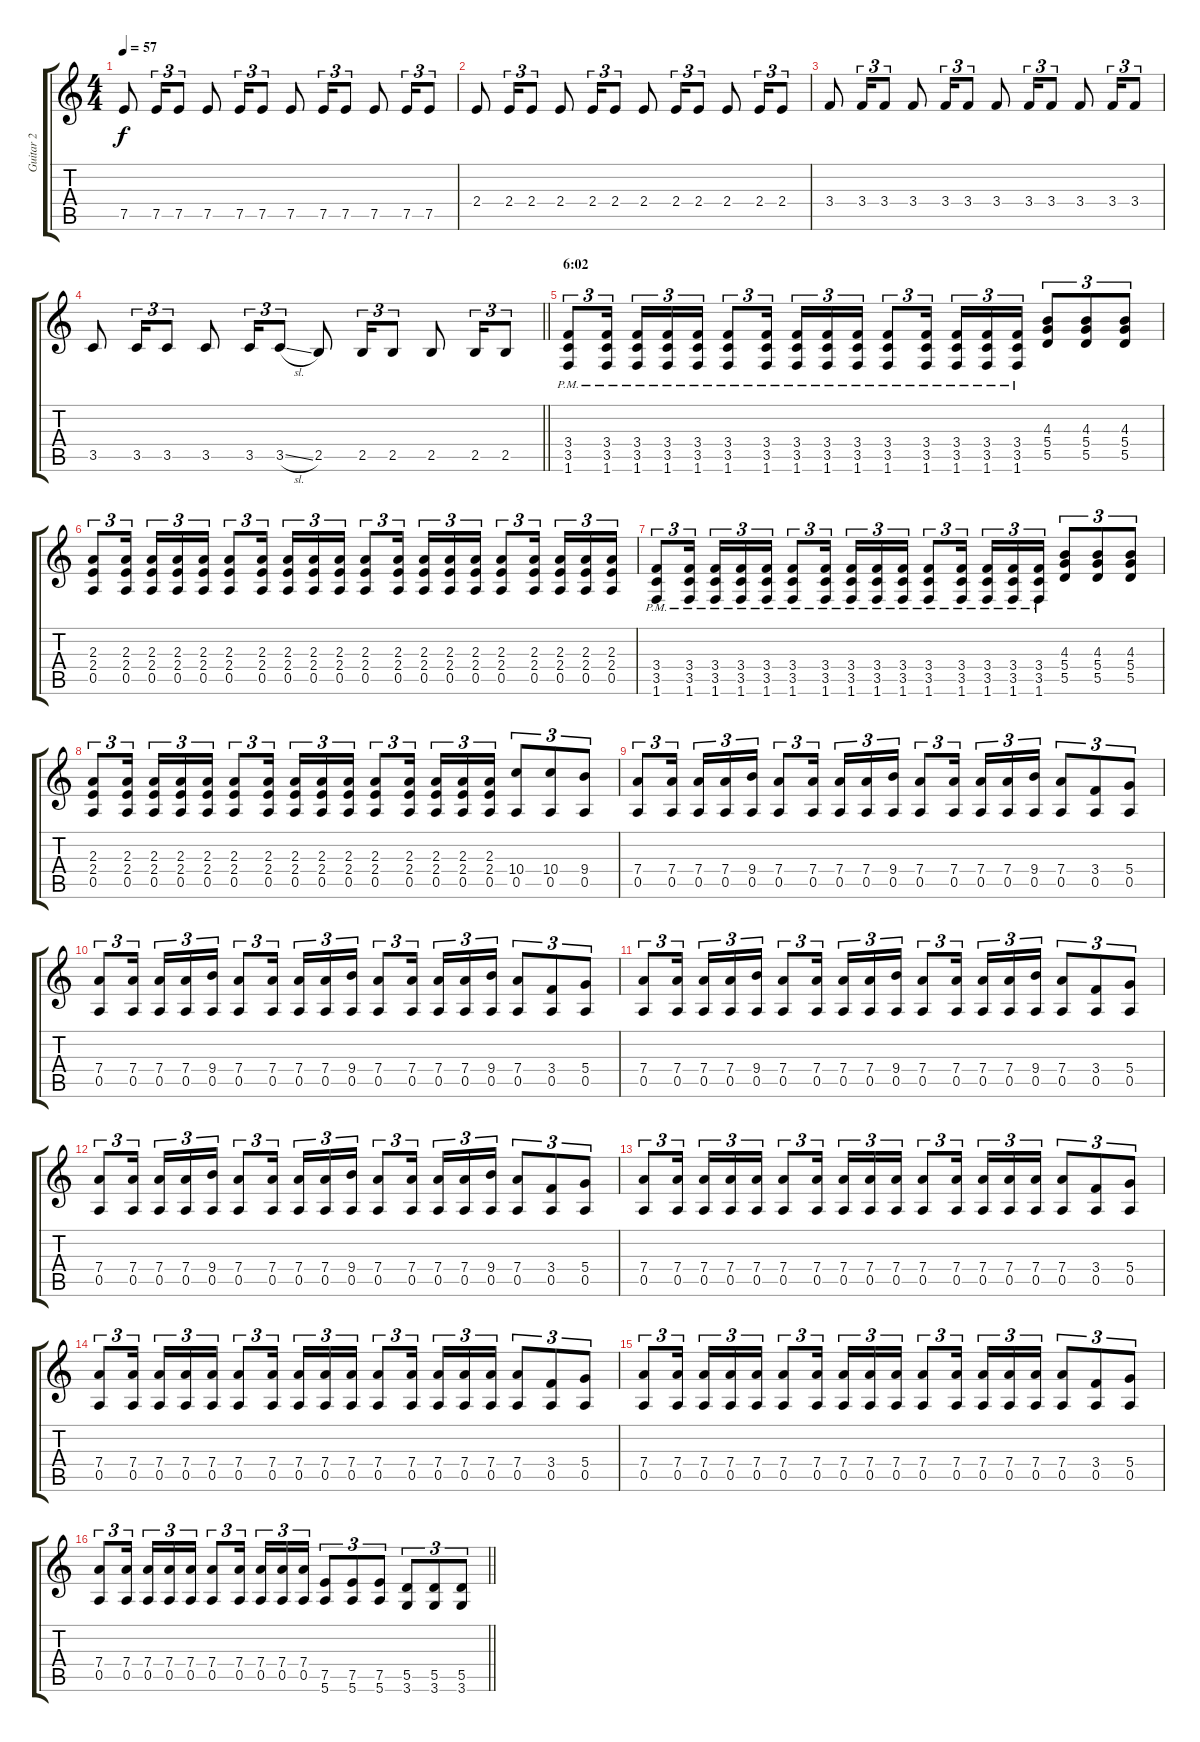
\track ("Guitar 2" "Guitar 2") {instrument acousticguitarsteel}
\staff {score tabs}
\tuning (E4 B3 G3 D3 A2 E2) {hide}
\ts (4 4)
\tempo 57
\clef g2
\ks c
7.5.8{dy f} 7.5.16{tu (3 2)} 7.5.8{tu (3 2)} 7.5.8 7.5.16{tu (3 2)} 7.5.8{tu (3 2)} 7.5.8 7.5.16{tu (3 2)} 7.5.8{tu (3 2)} 7.5.8 7.5.16{tu (3 2)} 7.5.8{tu (3 2)} |
2.4.8 2.4.16{tu (3 2)} 2.4.8{tu (3 2)} 2.4.8 2.4.16{tu (3 2)} 2.4.8{tu (3 2)} 2.4.8 2.4.16{tu (3 2)} 2.4.8{tu (3 2)} 2.4.8 2.4.16{tu (3 2)} 2.4.8{tu (3 2)} |
3.4.8 3.4.16{tu (3 2)} 3.4.8{tu (3 2)} 3.4.8 3.4.16{tu (3 2)} 3.4.8{tu (3 2)} 3.4.8 3.4.16{tu (3 2)} 3.4.8{tu (3 2)} 3.4.8 3.4.16{tu (3 2)} 3.4.8{tu (3 2)} |
\barLineRight lightlight
3.5.8 3.5.16{tu (3 2)} 3.5.8{tu (3 2)} 3.5.8 3.5.16{tu (3 2)} 3.5{sl}.8{tu (3 2)} 2.5.8 2.5.16{tu (3 2)} 2.5.8{tu (3 2)} 2.5.8 2.5.16{tu (3 2)} 2.5.8{tu (3 2)} |
\section ("" "6:02")
(3.4{pm} 3.5{pm} 1.6{pm}).8{tu (3 2)} (3.4{pm} 3.5{pm} 1.6{pm}).16{tu (3 2) beam splitsecondary} (3.4{pm} 3.5{pm} 1.6{pm}).16{tu (3 2)} (3.4{pm} 3.5{pm} 1.6{pm}).16{tu (3 2)} (3.4{pm} 3.5{pm} 1.6{pm}).16{tu (3 2)} (3.4{pm} 3.5{pm} 1.6{pm}).8{tu (3 2)} (3.4{pm} 3.5{pm} 1.6{pm}).16{tu (3 2) beam splitsecondary} (3.4{pm} 3.5{pm} 1.6{pm}).16{tu (3 2)} (3.4{pm} 3.5{pm} 1.6{pm}).16{tu (3 2)} (3.4{pm} 3.5{pm} 1.6{pm}).16{tu (3 2)} (3.4{pm} 3.5{pm} 1.6{pm}).8{tu (3 2)} (3.4{pm} 3.5{pm} 1.6{pm}).16{tu (3 2) beam splitsecondary} (3.4{pm} 3.5{pm} 1.6{pm}).16{tu (3 2)} (3.4{pm} 3.5{pm} 1.6{pm}).16{tu (3 2)} (3.4{pm} 3.5{pm} 1.6{pm}).16{tu (3 2)} (4.3 5.4 5.5).8{tu (3 2)} (4.3 5.4 5.5).8{tu (3 2)} (4.3 5.4 5.5).8{tu (3 2)} |
(2.3 2.4 0.5).8{tu (3 2)} (2.3 2.4 0.5).16{tu (3 2) beam splitsecondary} (2.3 2.4 0.5).16{tu (3 2)} (2.3 2.4 0.5).16{tu (3 2)} (2.3 2.4 0.5).16{tu (3 2)} (2.3 2.4 0.5).8{tu (3 2)} (2.3 2.4 0.5).16{tu (3 2) beam splitsecondary} (2.3 2.4 0.5).16{tu (3 2)} (2.3 2.4 0.5).16{tu (3 2)} (2.3 2.4 0.5).16{tu (3 2)} (2.3 2.4 0.5).8{tu (3 2)} (2.3 2.4 0.5).16{tu (3 2) beam splitsecondary} (2.3 2.4 0.5).16{tu (3 2)} (2.3 2.4 0.5).16{tu (3 2)} (2.3 2.4 0.5).16{tu (3 2)} (2.3 2.4 0.5).8{tu (3 2)} (2.3 2.4 0.5).16{tu (3 2) beam splitsecondary} (2.3 2.4 0.5).16{tu (3 2)} (2.3 2.4 0.5).16{tu (3 2)} (2.3 2.4 0.5).16{tu (3 2)} |
(3.4{pm} 3.5{pm} 1.6{pm}).8{tu (3 2)} (3.4{pm} 3.5{pm} 1.6{pm}).16{tu (3 2) beam splitsecondary} (3.4{pm} 3.5{pm} 1.6{pm}).16{tu (3 2)} (3.4{pm} 3.5{pm} 1.6{pm}).16{tu (3 2)} (3.4{pm} 3.5{pm} 1.6{pm}).16{tu (3 2)} (3.4{pm} 3.5{pm} 1.6{pm}).8{tu (3 2)} (3.4{pm} 3.5{pm} 1.6{pm}).16{tu (3 2) beam splitsecondary} (3.4{pm} 3.5{pm} 1.6{pm}).16{tu (3 2)} (3.4{pm} 3.5{pm} 1.6{pm}).16{tu (3 2)} (3.4{pm} 3.5{pm} 1.6{pm}).16{tu (3 2)} (3.4{pm} 3.5{pm} 1.6{pm}).8{tu (3 2)} (3.4{pm} 3.5{pm} 1.6{pm}).16{tu (3 2) beam splitsecondary} (3.4{pm} 3.5{pm} 1.6{pm}).16{tu (3 2)} (3.4{pm} 3.5{pm} 1.6{pm}).16{tu (3 2)} (3.4{pm} 3.5{pm} 1.6{pm}).16{tu (3 2)} (4.3 5.4 5.5).8{tu (3 2)} (4.3 5.4 5.5).8{tu (3 2)} (4.3 5.4 5.5).8{tu (3 2)} |
(2.3 2.4 0.5).8{tu (3 2)} (2.3 2.4 0.5).16{tu (3 2) beam splitsecondary} (2.3 2.4 0.5).16{tu (3 2)} (2.3 2.4 0.5).16{tu (3 2)} (2.3 2.4 0.5).16{tu (3 2)} (2.3 2.4 0.5).8{tu (3 2)} (2.3 2.4 0.5).16{tu (3 2) beam splitsecondary} (2.3 2.4 0.5).16{tu (3 2)} (2.3 2.4 0.5).16{tu (3 2)} (2.3 2.4 0.5).16{tu (3 2)} (2.3 2.4 0.5).8{tu (3 2)} (2.3 2.4 0.5).16{tu (3 2) beam splitsecondary} (2.3 2.4 0.5).16{tu (3 2)} (2.3 2.4 0.5).16{tu (3 2)} (2.3 2.4 0.5).16{tu (3 2)} (10.4 0.5).8{tu (3 2)} (10.4 0.5).8{tu (3 2)} (9.4 0.5).8{tu (3 2)} |
(7.4 0.5).8{tu (3 2)} (7.4 0.5).16{tu (3 2) beam splitsecondary} (7.4 0.5).16{tu (3 2)} (7.4 0.5).16{tu (3 2)} (9.4 0.5).16{tu (3 2)} (7.4 0.5).8{tu (3 2)} (7.4 0.5).16{tu (3 2) beam splitsecondary} (7.4 0.5).16{tu (3 2)} (7.4 0.5).16{tu (3 2)} (9.4 0.5).16{tu (3 2)} (7.4 0.5).8{tu (3 2)} (7.4 0.5).16{tu (3 2) beam splitsecondary} (7.4 0.5).16{tu (3 2)} (7.4 0.5).16{tu (3 2)} (9.4 0.5).16{tu (3 2)} (7.4 0.5).8{tu (3 2)} (3.4 0.5).8{tu (3 2)} (5.4 0.5).8{tu (3 2)} |
(7.4 0.5).8{tu (3 2)} (7.4 0.5).16{tu (3 2) beam splitsecondary} (7.4 0.5).16{tu (3 2)} (7.4 0.5).16{tu (3 2)} (9.4 0.5).16{tu (3 2)} (7.4 0.5).8{tu (3 2)} (7.4 0.5).16{tu (3 2) beam splitsecondary} (7.4 0.5).16{tu (3 2)} (7.4 0.5).16{tu (3 2)} (9.4 0.5).16{tu (3 2)} (7.4 0.5).8{tu (3 2)} (7.4 0.5).16{tu (3 2) beam splitsecondary} (7.4 0.5).16{tu (3 2)} (7.4 0.5).16{tu (3 2)} (9.4 0.5).16{tu (3 2)} (7.4 0.5).8{tu (3 2)} (3.4 0.5).8{tu (3 2)} (5.4 0.5).8{tu (3 2)} |
(7.4 0.5).8{tu (3 2)} (7.4 0.5).16{tu (3 2) beam splitsecondary} (7.4 0.5).16{tu (3 2)} (7.4 0.5).16{tu (3 2)} (9.4 0.5).16{tu (3 2)} (7.4 0.5).8{tu (3 2)} (7.4 0.5).16{tu (3 2) beam splitsecondary} (7.4 0.5).16{tu (3 2)} (7.4 0.5).16{tu (3 2)} (9.4 0.5).16{tu (3 2)} (7.4 0.5).8{tu (3 2)} (7.4 0.5).16{tu (3 2) beam splitsecondary} (7.4 0.5).16{tu (3 2)} (7.4 0.5).16{tu (3 2)} (9.4 0.5).16{tu (3 2)} (7.4 0.5).8{tu (3 2)} (3.4 0.5).8{tu (3 2)} (5.4 0.5).8{tu (3 2)} |
(7.4 0.5).8{tu (3 2)} (7.4 0.5).16{tu (3 2) beam splitsecondary} (7.4 0.5).16{tu (3 2)} (7.4 0.5).16{tu (3 2)} (9.4 0.5).16{tu (3 2)} (7.4 0.5).8{tu (3 2)} (7.4 0.5).16{tu (3 2) beam splitsecondary} (7.4 0.5).16{tu (3 2)} (7.4 0.5).16{tu (3 2)} (9.4 0.5).16{tu (3 2)} (7.4 0.5).8{tu (3 2)} (7.4 0.5).16{tu (3 2) beam splitsecondary} (7.4 0.5).16{tu (3 2)} (7.4 0.5).16{tu (3 2)} (9.4 0.5).16{tu (3 2)} (7.4 0.5).8{tu (3 2)} (3.4 0.5).8{tu (3 2)} (5.4 0.5).8{tu (3 2)} |
(7.4 0.5).8{tu (3 2)} (7.4 0.5).16{tu (3 2) beam splitsecondary} (7.4 0.5).16{tu (3 2)} (7.4 0.5).16{tu (3 2)} (7.4 0.5).16{tu (3 2)} (7.4 0.5).8{tu (3 2)} (7.4 0.5).16{tu (3 2) beam splitsecondary} (7.4 0.5).16{tu (3 2)} (7.4 0.5).16{tu (3 2)} (7.4 0.5).16{tu (3 2)} (7.4 0.5).8{tu (3 2)} (7.4 0.5).16{tu (3 2) beam splitsecondary} (7.4 0.5).16{tu (3 2)} (7.4 0.5).16{tu (3 2)} (7.4 0.5).16{tu (3 2)} (7.4 0.5).8{tu (3 2)} (3.4 0.5).8{tu (3 2)} (5.4 0.5).8{tu (3 2)} |
(7.4 0.5).8{tu (3 2)} (7.4 0.5).16{tu (3 2) beam splitsecondary} (7.4 0.5).16{tu (3 2)} (7.4 0.5).16{tu (3 2)} (7.4 0.5).16{tu (3 2)} (7.4 0.5).8{tu (3 2)} (7.4 0.5).16{tu (3 2) beam splitsecondary} (7.4 0.5).16{tu (3 2)} (7.4 0.5).16{tu (3 2)} (7.4 0.5).16{tu (3 2)} (7.4 0.5).8{tu (3 2)} (7.4 0.5).16{tu (3 2) beam splitsecondary} (7.4 0.5).16{tu (3 2)} (7.4 0.5).16{tu (3 2)} (7.4 0.5).16{tu (3 2)} (7.4 0.5).8{tu (3 2)} (3.4 0.5).8{tu (3 2)} (5.4 0.5).8{tu (3 2)} |
(7.4 0.5).8{tu (3 2)} (7.4 0.5).16{tu (3 2) beam splitsecondary} (7.4 0.5).16{tu (3 2)} (7.4 0.5).16{tu (3 2)} (7.4 0.5).16{tu (3 2)} (7.4 0.5).8{tu (3 2)} (7.4 0.5).16{tu (3 2) beam splitsecondary} (7.4 0.5).16{tu (3 2)} (7.4 0.5).16{tu (3 2)} (7.4 0.5).16{tu (3 2)} (7.4 0.5).8{tu (3 2)} (7.4 0.5).16{tu (3 2) beam splitsecondary} (7.4 0.5).16{tu (3 2)} (7.4 0.5).16{tu (3 2)} (7.4 0.5).16{tu (3 2)} (7.4 0.5).8{tu (3 2)} (3.4 0.5).8{tu (3 2)} (5.4 0.5).8{tu (3 2)} |
\barLineRight lightlight
(7.4 0.5).8{tu (3 2)} (7.4 0.5).16{tu (3 2) beam splitsecondary} (7.4 0.5).16{tu (3 2)} (7.4 0.5).16{tu (3 2)} (7.4 0.5).16{tu (3 2)} (7.4 0.5).8{tu (3 2)} (7.4 0.5).16{tu (3 2) beam splitsecondary} (7.4 0.5).16{tu (3 2)} (7.4 0.5).16{tu (3 2)} (7.4 0.5).16{tu (3 2)} (7.5 5.6).8{tu (3 2)} (7.5 5.6).8{tu (3 2)} (7.5 5.6).8{tu (3 2)} (5.5 3.6).8{tu (3 2)} (5.5 3.6).8{tu (3 2)} (5.5 3.6).8{tu (3 2)}
